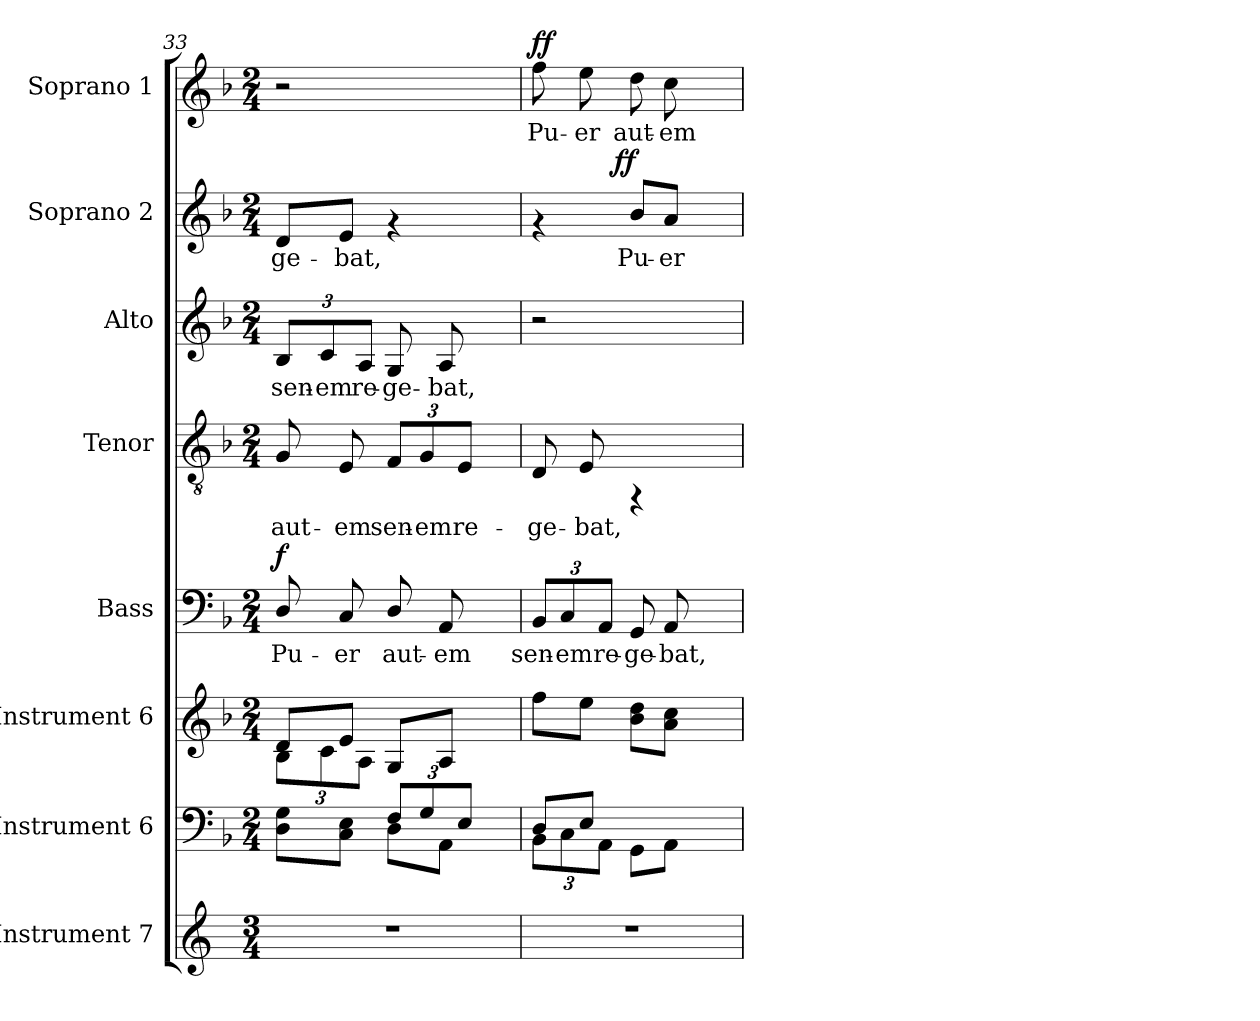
**kern	**kern	**kern	**kern	**text	**dynam	**kern	**text	**kern	**text	**kern	**text	**dynam	**kern	**text	**dynam
*part8	*part7	*part6	*part5	*part5	*part5	*part4	*part4	*part3	*part3	*part2	*part2	*part2	*part1	*part1	*part1
*staff8	*staff7	*staff6	*staff5	*staff5	*staff5	*staff4	*staff4	*staff3	*staff3	*staff2	*staff2	*staff2	*staff1	*staff1	*staff1
*I"Instrument 7	*I"Instrument 6	*I"Instrument 6	*I"Bass	*	*	*I"Tenor	*	*I"Alto	*	*I"Soprano 2	*	*	*I"Soprano 1	*	*
*	*	*	*I'B	*	*	*I'T	*	*I'A	*	*I'S2	*	*	*I'S1	*	*
*clefG2	*clefF4	*clefG2	*clefF4	*	*	*clefGv2	*	*clefG2	*	*clefG2	*	*	*clefG2	*	*
*k[]	*k[b-]	*k[b-]	*k[b-]	*	*	*k[b-]	*	*k[b-]	*	*k[b-]	*	*	*k[b-]	*	*
*C:	*F:	*F:	*F:	*	*	*F:	*	*F:	*	*F:	*	*	*F:	*	*
*M3/4	*M2/4	*M2/4	*M2/4	*	*	*M2/4	*	*M2/4	*	*M2/4	*	*	*M2/4	*	*
=33	=33	=33	=33	=33	=33	=33	=33	=33	=33	=33	=33	=33	=33	=33	=33
*	*^	*^	*	*	*	*	*	*	*	*	*	*	*	*	*
*	*	*	*	*Xbrackettup	*	*	*	*	*	*	*	*	*	*	*	*	*
!	!	!	!	!	!	!LO:LY:b	!LO:DY:a	!	!LO:LY:b	!	!LO:LY:b	!	!LO:LY:b	!	!	!	!
2.r	4ryy	8D\ 8G\L	8d/L	12B-\L	8D/	Pu-	f	8G/	aut-	12B-/L	sen-	8d/L	-ge-	.	2r	.	.
!	!	!	!	!	!	!	!	!	!	!	!LO:LY:b	!	!	!	!	!	!
.	.	.	.	12c\	.	.	.	.	.	12c/	-em	.	.	.	.	.	.
!	!	!	!	!	!	!LO:LY:b	!	!	!LO:LY:b	!	!	!	!LO:LY:b	!	!	!	!
.	.	8E\ 8C\J	8e/J	.	8C/	-er	.	8E/	-em	.	.	8e/J	-bat,	.	.	.	.
!	!	!	!	!	!	!	!	!	!	!	!LO:LY:b	!	!	!	!	!	!
.	.	.	.	12A\J	.	.	.	.	.	12A/J	re-	.	.	.	.	.	.
*	*Xbrackettup	*	*	*	*	*	*	*	*	*	*	*	*	*	*	*	*
!	!	!	!	!	!	!LO:LY:b	!	!	!LO:LY:b	!	!LO:LY:b	!	!	!	!	!	!
.	12F/L	8D\L	8G/L	4ryy	8D/	aut-	.	12F/L	sen-	8G/	-ge-	4rf	.	.	.	.	.
!	!	!	!	!	!	!	!	!	!LO:LY:b	!	!	!	!	!	!	!	!
.	12G/	.	.	.	.	.	.	12G/	-em	.	.	.	.	.	.	.	.
!	!	!	!	!	!	!LO:LY:b	!	!	!	!	!LO:LY:b	!	!	!	!	!	!
.	.	8AA\J	8A/J	.	8AA/	-em	.	.	.	8A/	-bat,	.	.	.	.	.	.
!	!	!	!	!	!	!	!	!	!LO:LY:b	!	!	!	!	!	!	!	!
.	12E/J	.	.	.	.	.	.	12E/J	re-	.	.	.	.	.	.	.	.
.	4ryy	4ryy	4ryy	4ryy	4ryy	.	.	4ryy	.	4ryy	.	4ryy	.	.	4ryy	.	.
=34	=34	=34	=34	=34	=34	=34	=34	=34	=34	=34	=34	=34	=34	=34	=34	=34	=34
!	!	!	!	!	!	!LO:LY:b	!	!	!LO:LY:b	!	!	!	!	!	!	!LO:LY:b	!LO:DY:a
*	*	*	*v	*v	*	*	*	*	*	*	*	*^	*	*	*	*	*
2.r	8D/L	12BB-\L	8ff\L	12BB-/L	sen-	.	8D/	-ge-	2r	.	4rf	8ryy	.	.	8ff\L	Pu-	ff
!	!	!	!	!	!LO:LY:b	!	!	!	!	!	!	!	!	!	!	!	!
.	.	12C\	.	12C/	-em	.	.	.	.	.	.	.	.	.	.	.	.
!	!	!	!	!	!	!	!	!LO:LY:b	!	!	!	!	!	!	!	!LO:LY:b	!
.	8E/J	.	8ee\J	.	.	.	8E/	-bat,	.	.	.	16ryy	.	.	8ee\	-er	.
!	!	!	!	!	!LO:LY:b	!	!	!	!	!	!	!	!	!	!	!	!
.	.	12AA\J	.	12AA/J	re-	.	.	.	.	.	.	.	.	.	.	.	.
.	.	.	.	.	.	.	.	.	.	.	.	64ryy	.	.	.	.	.
!	!	!	!	!	!	!	!	!	!	!	!	!	!	!LO:DY:a	!	!	!
.	.	.	.	.	.	.	.	.	.	.	.	2ryy	.	ff	.	.	.
!	!	!	!	!	!LO:LY:b	!	!	!	!	!	!	!	!LO:LY:b	!	!	!LO:LY:b	!
.	4ryy	8GG\L	8b-\ 8dd\L	8GG/	-ge-	.	4rFF	.	.	.	8b-/L	.	Pu-	.	8dd\	aut-	.
!	!	!	!	!	!LO:LY:b	!	!	!	!	!	!	!	!LO:LY:b	!	!	!LO:LY:b	!
.	.	8AA\J	8cc\ 8a\J	8AA/	-bat,	.	.	.	.	.	8a/J	.	-er	.	8cc\	-em	.
.	4ryy	4ryy	4ryy	4ryy	.	.	4ryy	.	4ryy	.	4ryy	.	.	.	4ryy	.	.
.	.	.	.	.	.	.	.	.	.	.	.	32.ryy	.	.	.	.	.
*	*v	*v	*	*	*	*	*	*	*	*	*v	*v	*	*	*	*	*
=	=	=	=	=	=	=	=	=	=	=	=	=	=	=	=
*-	*-	*-	*-	*-	*-	*-	*-	*-	*-	*-	*-	*-	*-	*-	*-
